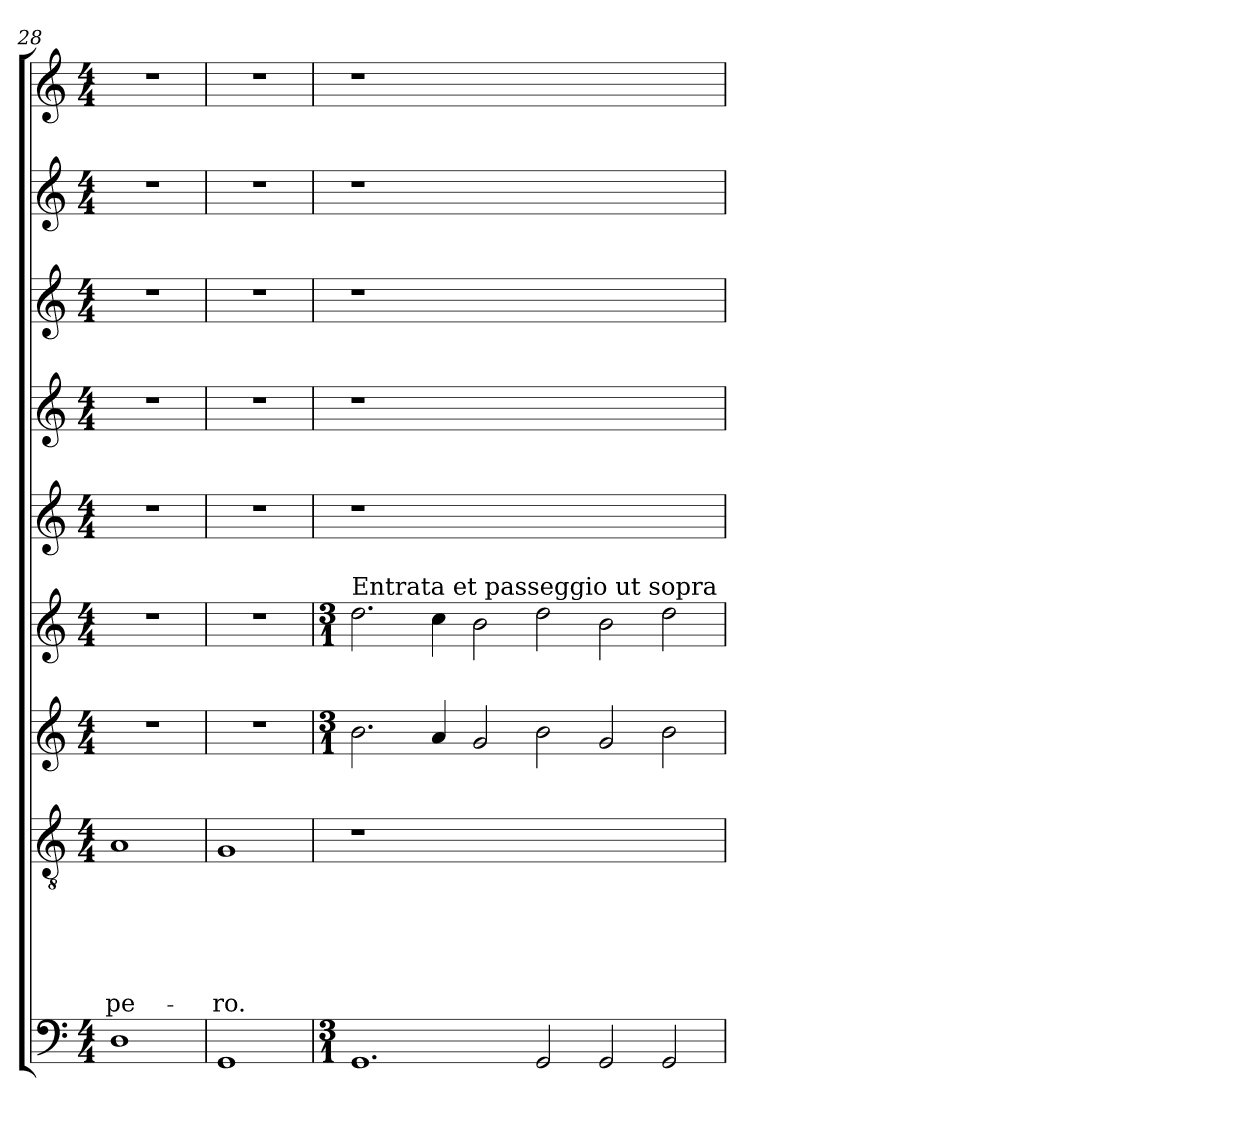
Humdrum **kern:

**kern	**kern	**text	**text	**text	**text	**text	**text	**kern	**kern	**kern	**kern	**kern	**kern	**kern
*part9	*part8	*part8	*part8	*part8	*part8	*part8	*part8	*part7	*part6	*part5	*part4	*part3	*part2	*part1
*staff9	*staff8	*staff8	*staff8	*staff8	*staff8	*staff8	*staff8	*staff7	*staff6	*staff5	*staff4	*staff3	*staff2	*staff1
*clefF4	*clefGv2	*	*	*	*	*	*	*clefG2	*clefG2	*clefG2	*clefG2	*clefG2	*clefG2	*clefG2
*k[]	*k[]	*	*	*	*	*	*	*k[]	*k[]	*k[]	*k[]	*k[]	*k[]	*k[]
*C:	*C:	*	*	*	*	*	*	*C:	*C:	*C:	*C:	*C:	*C:	*C:
*M4/4	*M4/4	*	*	*	*	*	*	*M4/4	*M4/4	*M4/4	*M4/4	*M4/4	*M4/4	*M4/4
=28	=28	=28	=28	=28	=28	=28	=28	=28	=28	=28	=28	=28	=28	=28
!	!	!	!	!	!	!	!LO:LY:b	!	!	!	!	!	!	!
1D	1A	.	.	.	.	.	-pe-	1r	1r	1r	1r	1r	1r	1r
=29	=29	=29	=29	=29	=29	=29	=29	=29	=29	=29	=29	=29	=29	=29
!	!	!	!	!	!	!	!LO:LY:b	!	!	!	!	!	!	!
1GG	1G	.	.	.	.	.	-ro.	1r	1r	1r	1r	1r	1r	1r
!!LO:LB:g=z
=30	=30	=30	=30	=30	=30	=30	=30	=30	=30	=30	=30	=30	=30	=30
*M3/1	*	*	*	*	*	*	*	*M3/1	*M3/1	*	*	*	*	*
!	!	!	!	!	!	!	!	!	!LO:TX:a:t=Entrata et passeggio ut sopra	!	!	!	!	!
1.GG	1r	.	.	.	.	.	.	2.b\	2.dd\	1r	1r	1r	1r	1r
.	.	.	.	.	.	.	.	4a/	4cc\	.	.	.	.	.
.	0ryy	.	.	.	.	.	.	2g/	2b\	0ryy	0ryy	0ryy	0ryy	0ryy
2GG/	.	.	.	.	.	.	.	2b\	2dd\	.	.	.	.	.
2GG/	.	.	.	.	.	.	.	2g/	2b\	.	.	.	.	.
2GG/	.	.	.	.	.	.	.	2b\	2dd\	.	.	.	.	.
=	=	=	=	=	=	=	=	=	=	=	=	=	=	=
*-	*-	*-	*-	*-	*-	*-	*-	*-	*-	*-	*-	*-	*-	*-
